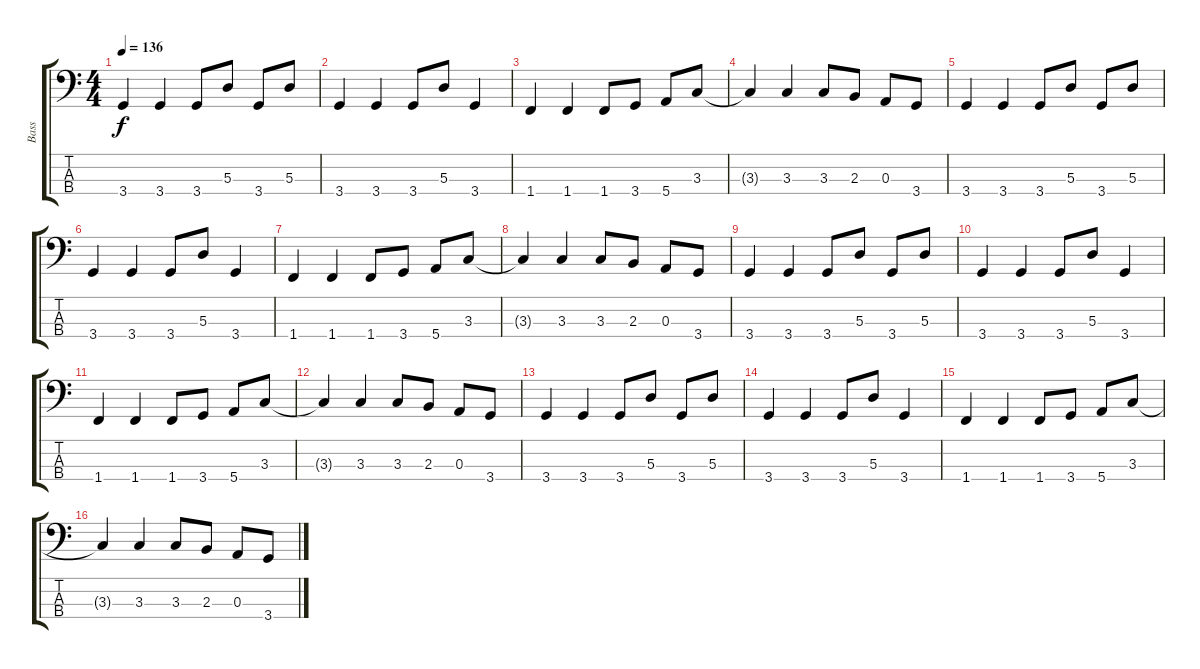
\track ("Bass" "Bass") {instrument electricbasspick}
\staff {score tabs}
\tuning (G2 D2 A1 E1) {hide}
\ts (4 4)
\tempo 136
\clef f4
\ks c
3.4.4{dy f} 3.4.4 3.4.8 5.3.8 3.4.8 5.3.8 |
3.4.4 3.4.4 3.4.8 5.3.8 3.4.4 |
1.4.4 1.4.4 1.4.8 3.4.8 5.4.8 3.3.8 |
3.3{t}.4 3.3.4 3.3.8 2.3.8 0.3.8 3.4.8 |
3.4.4 3.4.4 3.4.8 5.3.8 3.4.8 5.3.8 |
3.4.4 3.4.4 3.4.8 5.3.8 3.4.4 |
1.4.4 1.4.4 1.4.8 3.4.8 5.4.8 3.3.8 |
3.3{t}.4 3.3.4 3.3.8 2.3.8 0.3.8 3.4.8 |
3.4.4 3.4.4 3.4.8 5.3.8 3.4.8 5.3.8 |
3.4.4 3.4.4 3.4.8 5.3.8 3.4.4 |
1.4.4 1.4.4 1.4.8 3.4.8 5.4.8 3.3.8 |
3.3{t}.4 3.3.4 3.3.8 2.3.8 0.3.8 3.4.8 |
3.4.4 3.4.4 3.4.8 5.3.8 3.4.8 5.3.8 |
3.4.4 3.4.4 3.4.8 5.3.8 3.4.4 |
1.4.4 1.4.4 1.4.8 3.4.8 5.4.8 3.3.8 |
3.3{t}.4 3.3.4 3.3.8 2.3.8 0.3.8 3.4.8
